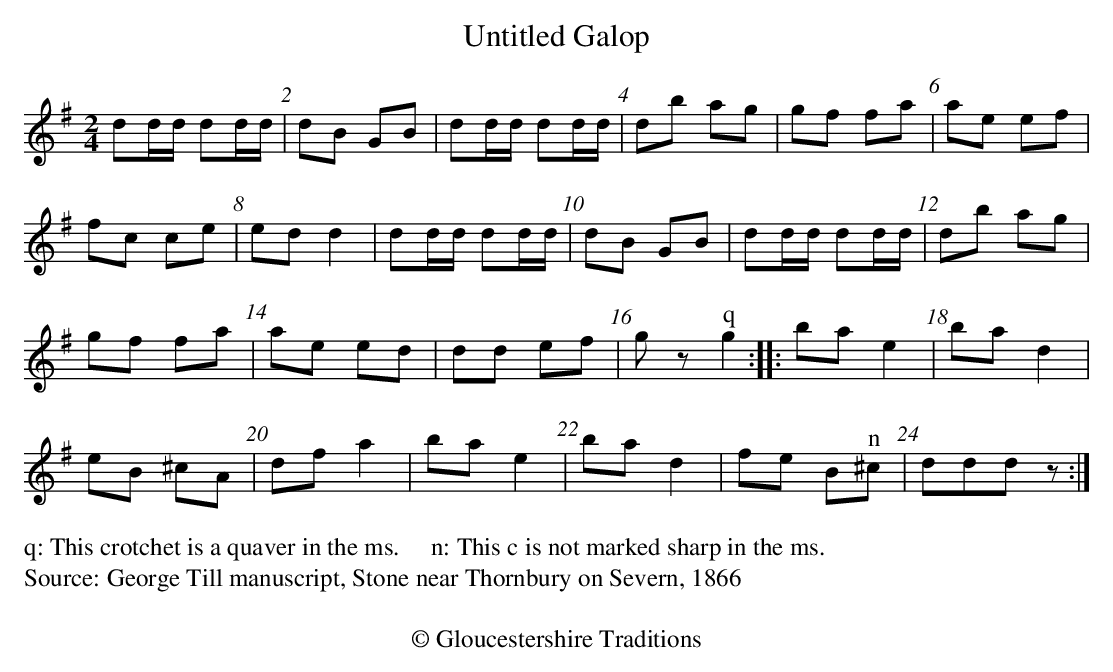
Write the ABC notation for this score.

X:1
T:Untitled Galop
M:2/4
L:1/8
K:G
dd/d/ dd/d/ | dB GB |dd/d/ dd/d/ | db ag | gf fa | ae ef |
fc ce | edd2 | dd/d/ dd/d/ | dB GB |dd/d/ dd/d/ | db ag |
gf fa | ae ed | dd ef | gz"^q"g2:||:bae2 | bad2 |
eB ^cA | dfa2 |bae2 | bad2 |fe B"^n"^c | dddz:|
